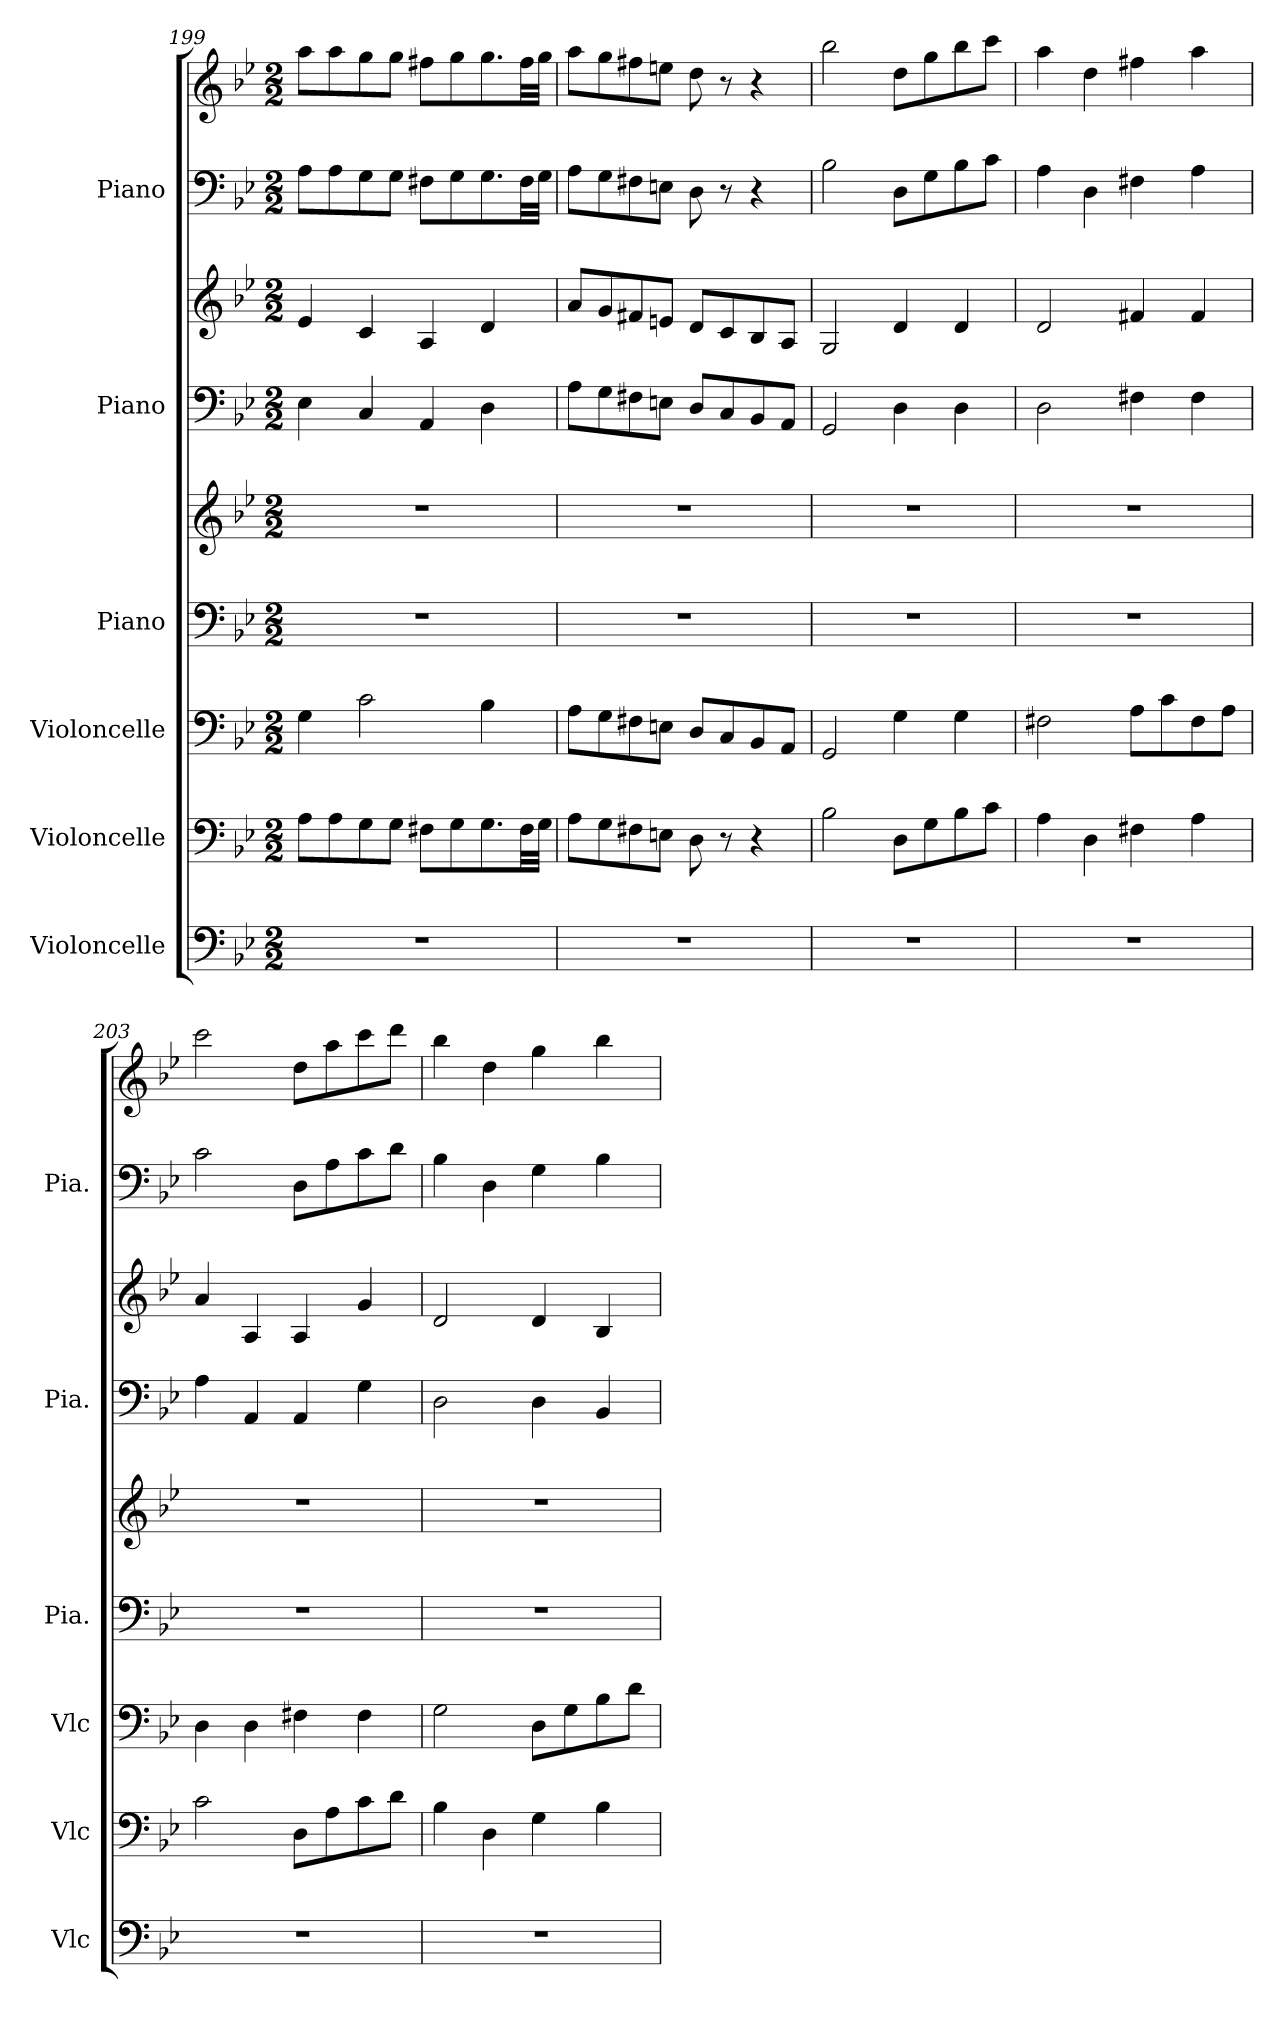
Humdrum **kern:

**kern	**kern	**kern	**kern	**kern	**kern	**kern	**kern	**kern
*part6	*part5	*part4	*part3	*part3	*part2	*part2	*part1	*part1
*staff9	*staff8	*staff7	*staff6	*staff5	*staff4	*staff3	*staff2	*staff1
*I"Violoncelle	*I"Violoncelle	*I"Violoncelle	*I"Piano	*	*I"Piano	*	*I"Piano	*
*I'Vlc	*I'Vlc	*I'Vlc	*I'Pia.	*	*I'Pia.	*	*I'Pia.	*
*clefF4	*clefF4	*clefF4	*clefF4	*clefG2	*clefF4	*clefG2	*clefF4	*clefG2
*k[b-e-]	*k[b-e-]	*k[b-e-]	*k[b-e-]	*k[b-e-]	*k[b-e-]	*k[b-e-]	*k[b-e-]	*k[b-e-]
*M2/2	*M2/2	*M2/2	*M2/2	*M2/2	*M2/2	*M2/2	*M2/2	*M2/2
=199	=199	=199	=199	=199	=199	=199	=199	=199
1r	8A\L	4G\	1r	1r	4E-\	4e-/	8A\L	8aa\L
.	8A\	.	.	.	.	.	8A\	8aa\
.	8G\	2c\	.	.	4C/	4c/	8G\	8gg\
.	8G\J	.	.	.	.	.	8G\J	8gg\J
.	8F#X\L	.	.	.	4AA/	4A/	8F#X\L	8ff#X\L
.	8G\	.	.	.	.	.	8G\	8gg\
.	8.G\	4B-\	.	.	4D\	4d/	8.G\	8.gg\
.	32F#\LL	.	.	.	.	.	32F#\LL	32ff#\LL
.	32G\JJJ	.	.	.	.	.	32G\JJJ	32gg\JJJ
=200	=200	=200	=200	=200	=200	=200	=200	=200
1r	8A\L	8A\L	1r	1r	8A\L	8a/L	8A\L	8aa\L
.	8G\	8G\	.	.	8G\	8g/	8G\	8gg\
.	8F#X\	8F#X\	.	.	8F#X\	8f#X/	8F#X\	8ff#X\
.	8En\J	8En\J	.	.	8En\J	8en/J	8En\J	8een\J
.	8D\	8D/L	.	.	8D/L	8d/L	8D\	8dd\
.	8r	8C/	.	.	8C/	8c/	8r	8r
.	4r	8BB-/	.	.	8BB-/	8B-/	4r	4r
.	.	8AA/J	.	.	8AA/J	8A/J	.	.
!!LO:PB:g=z
=201	=201	=201	=201	=201	=201	=201	=201	=201
1r	2B-\	2GG/	1r	1r	2GG/	2G/	2B-\	2bb-\
.	8D\L	4G\	.	.	4D\	4d/	8D\L	8dd\L
.	8G\	.	.	.	.	.	8G\	8gg\
.	8B-\	4G\	.	.	4D\	4d/	8B-\	8bb-\
.	8c\J	.	.	.	.	.	8c\J	8ccc\J
=202	=202	=202	=202	=202	=202	=202	=202	=202
1r	4A\	2F#X\	1r	1r	2D\	2d/	4A\	4aa\
.	4D\	.	.	.	.	.	4D\	4dd\
.	4F#X\	8A\L	.	.	4F#X\	4f#X/	4F#X\	4ff#X\
.	.	8c\	.	.	.	.	.	.
.	4A\	8F#\	.	.	4F#\	4f#/	4A\	4aa\
.	.	8A\J	.	.	.	.	.	.
=203	=203	=203	=203	=203	=203	=203	=203	=203
1r	2c\	4D\	1r	1r	4A\	4a/	2c\	2ccc\
.	.	4D\	.	.	4AA/	4A/	.	.
.	8D\L	4F#X\	.	.	4AA/	4A/	8D\L	8dd\L
.	8A\	.	.	.	.	.	8A\	8aa\
.	8c\	4F#\	.	.	4G\	4g/	8c\	8ccc\
.	8d\J	.	.	.	.	.	8d\J	8ddd\J
=204	=204	=204	=204	=204	=204	=204	=204	=204
1r	4B-\	2G\	1r	1r	2D\	2d/	4B-\	4bb-\
.	4D\	.	.	.	.	.	4D\	4dd\
.	4G\	8D\L	.	.	4D\	4d/	4G\	4gg\
.	.	8G\	.	.	.	.	.	.
.	4B-\	8B-\	.	.	4BB-/	4B-/	4B-\	4bb-\
.	.	8d\J	.	.	.	.	.	.
=	=	=	=	=	=	=	=	=
*-	*-	*-	*-	*-	*-	*-	*-	*-
